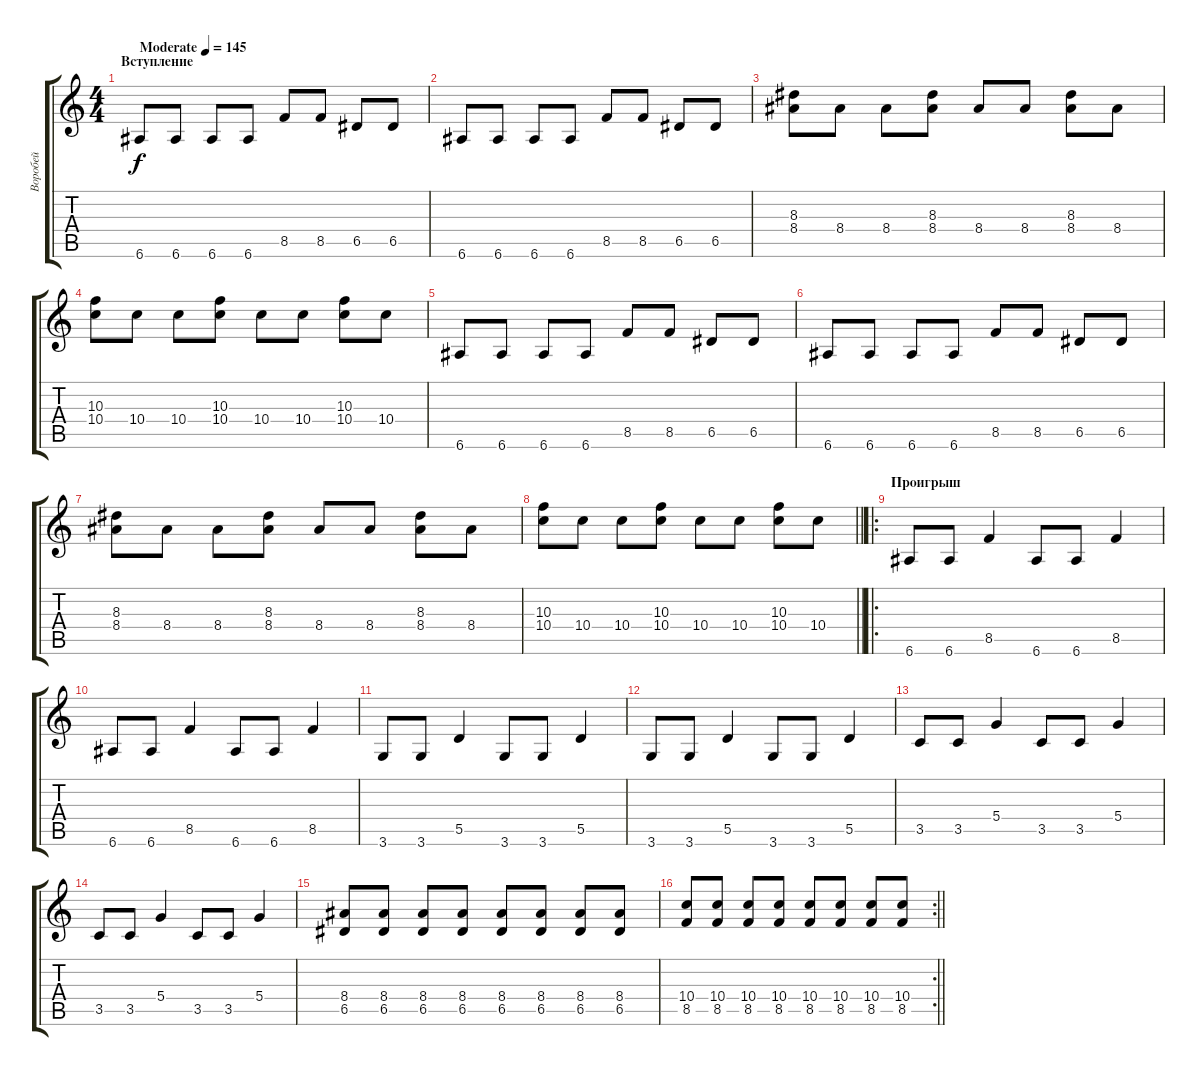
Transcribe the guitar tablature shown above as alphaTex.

\track ("Воробей" "Воробей") {instrument overdrivenguitar}
\staff {score tabs}
\tuning (E4 B3 G3 D3 A2 E2) {hide}
\ts (4 4)
\section ("" "Вступление")
\tempo (145 "Moderate")
\clef g2
\ks c
6.6.8{dy f instrument overdrivenguitar} 6.6.8 6.6.8 6.6.8 8.5.8 8.5.8 6.5.8 6.5.8 |
6.6.8 6.6.8 6.6.8 6.6.8 8.5.8 8.5.8 6.5.8 6.5.8 |
(8.3 8.4).8 8.4.8 8.4.8 (8.3 8.4).8 8.4.8 8.4.8 (8.3 8.4).8 8.4.8 |
(10.3 10.4).8 10.4.8 10.4.8 (10.3 10.4).8 10.4.8 10.4.8 (10.3 10.4).8 10.4.8 |
6.6.8 6.6.8 6.6.8 6.6.8 8.5.8 8.5.8 6.5.8 6.5.8 |
6.6.8 6.6.8 6.6.8 6.6.8 8.5.8 8.5.8 6.5.8 6.5.8 |
(8.3 8.4).8 8.4.8 8.4.8 (8.3 8.4).8 8.4.8 8.4.8 (8.3 8.4).8 8.4.8 |
\barLineRight lightlight
(10.3 10.4).8 10.4.8 10.4.8 (10.3 10.4).8 10.4.8 10.4.8 (10.3 10.4).8 10.4.8 |
\ro
\section ("" "Проигрыш")
6.6.8 6.6.8 8.5.4 6.6.8 6.6.8 8.5.4 |
6.6.8 6.6.8 8.5.4 6.6.8 6.6.8 8.5.4 |
3.6.8 3.6.8 5.5.4 3.6.8 3.6.8 5.5.4 |
3.6.8 3.6.8 5.5.4 3.6.8 3.6.8 5.5.4 |
3.5.8 3.5.8 5.4.4 3.5.8 3.5.8 5.4.4 |
3.5.8 3.5.8 5.4.4 3.5.8 3.5.8 5.4.4 |
(8.4 6.5).8 (8.4 6.5).8 (8.4 6.5).8 (8.4 6.5).8 (8.4 6.5).8 (8.4 6.5).8 (8.4 6.5).8 (8.4 6.5).8 |
\rc 2
\barLineRight lightlight
(10.4 8.5).8 (10.4 8.5).8 (10.4 8.5).8 (10.4 8.5).8 (10.4 8.5).8 (10.4 8.5).8 (10.4 8.5).8 (10.4 8.5).8
